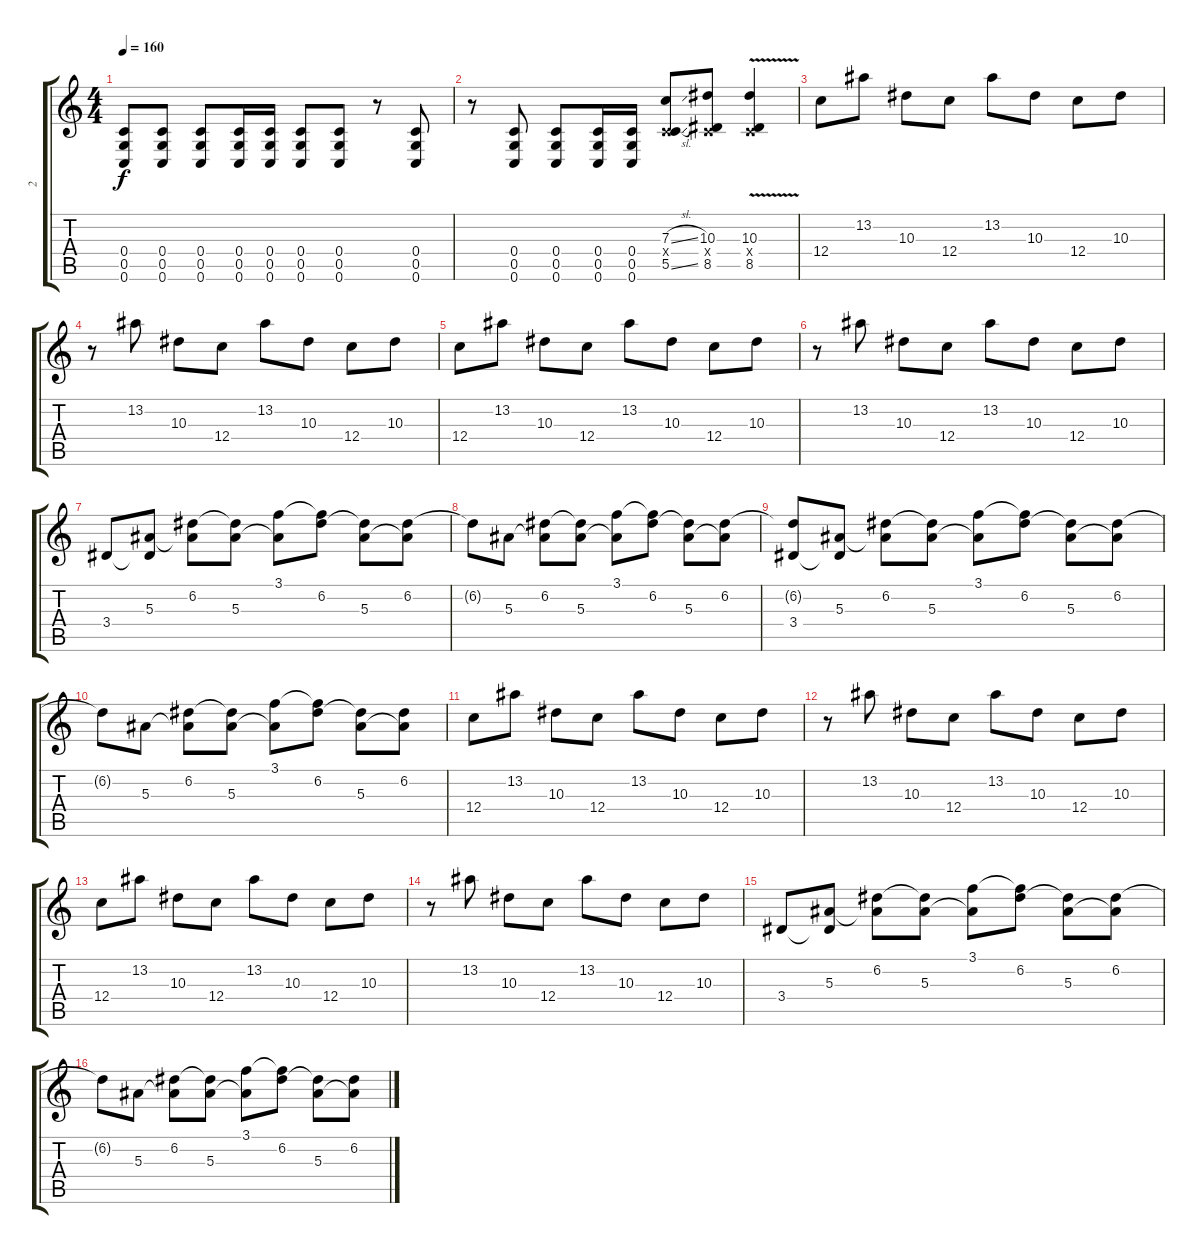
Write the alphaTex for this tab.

\track ("2" "2") {instrument distortionguitar}
\staff {score tabs}
\tuning (D4 A3 F3 C3 G2 C2) {hide}
\ts (4 4)
\tempo 160
\clef g2
\ks c
(0.4 0.5 0.6).8{dy f} (0.4 0.5 0.6).8 (0.4 0.5 0.6).8 (0.4 0.5 0.6).16 (0.4 0.5 0.6).16 (0.4 0.5 0.6).8 (0.4 0.5 0.6).8 r.8 (0.4 0.5 0.6).8 |
r.8 (0.4 0.5 0.6).8 (0.4 0.5 0.6).8 (0.4 0.5 0.6).16 (0.4 0.5 0.6).16 (7.3{sl} 0.4{x} 5.5{sl}).8 (10.3 0.4{x} 8.5).8 (10.3{v} 0.4{x} 8.5).4 |
12.4.8 13.2.8 10.3.8 12.4.8 13.2.8 10.3.8 12.4.8 10.3.8 |
r.8 13.2.8 10.3.8 12.4.8 13.2.8 10.3.8 12.4.8 10.3.8 |
12.4.8 13.2.8 10.3.8 12.4.8 13.2.8 10.3.8 12.4.8 10.3.8 |
r.8 13.2.8 10.3.8 12.4.8 13.2.8 10.3.8 12.4.8 10.3.8 |
3.4.8 (5.3 3.4{t}).8 (6.2 5.3{t}).8 (6.2{t} 5.3).8 (3.1 5.3{t}).8 (3.1{t} 6.2).8 (6.2{t} 5.3).8 (6.2 5.3{t}).8 |
6.2{t}.8 5.3.8 (6.2 5.3{t}).8 (6.2{t} 5.3).8 (3.1 5.3{t}).8 (3.1{t} 6.2).8 (6.2{t} 5.3).8 (6.2 5.3{t}).8 |
(6.2{t} 3.4).8 (5.3 3.4{t}).8 (6.2 5.3{t}).8 (6.2{t} 5.3).8 (3.1 5.3{t}).8 (3.1{t} 6.2).8 (6.2{t} 5.3).8 (6.2 5.3{t}).8 |
6.2{t}.8 5.3.8 (6.2 5.3{t}).8 (6.2{t} 5.3).8 (3.1 5.3{t}).8 (3.1{t} 6.2).8 (6.2{t} 5.3).8 (6.2 5.3{t}).8 |
12.4.8 13.2.8 10.3.8 12.4.8 13.2.8 10.3.8 12.4.8 10.3.8 |
r.8 13.2.8 10.3.8 12.4.8 13.2.8 10.3.8 12.4.8 10.3.8 |
12.4.8 13.2.8 10.3.8 12.4.8 13.2.8 10.3.8 12.4.8 10.3.8 |
r.8 13.2.8 10.3.8 12.4.8 13.2.8 10.3.8 12.4.8 10.3.8 |
3.4.8 (5.3 3.4{t}).8 (6.2 5.3{t}).8 (6.2{t} 5.3).8 (3.1 5.3{t}).8 (3.1{t} 6.2).8 (6.2{t} 5.3).8 (6.2 5.3{t}).8 |
6.2{t}.8 5.3.8 (6.2 5.3{t}).8 (6.2{t} 5.3).8 (3.1 5.3{t}).8 (3.1{t} 6.2).8 (6.2{t} 5.3).8 (6.2 5.3{t}).8
